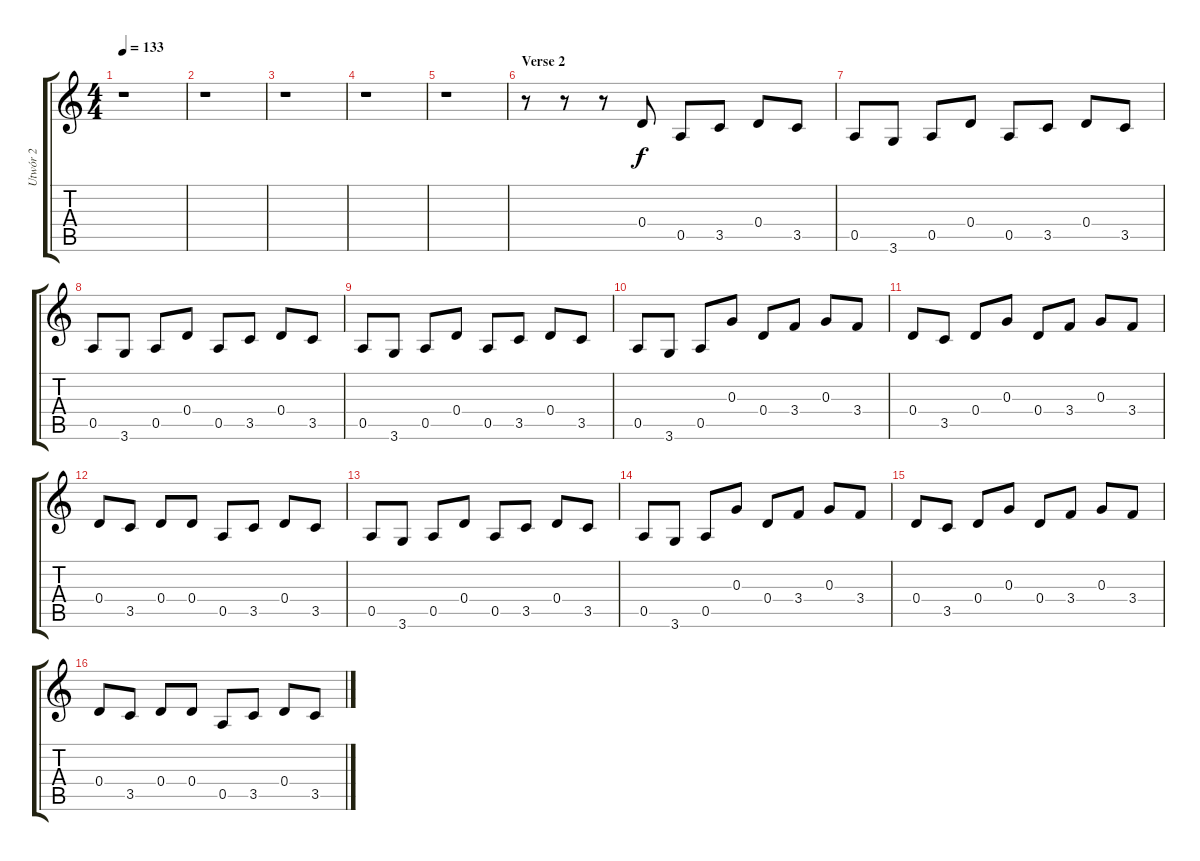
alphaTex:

\track ("Utwór 2" "Utwór 2") {instrument electricguitarmuted}
\staff {score tabs}
\tuning (E4 B3 G3 D3 A2 E2) {hide}
\ts (4 4)
\tempo 133
\clef g2
\ks c
r.1{dy f} |
r.1 |
r.1 |
r.1 |
r.1 |
\section ("" "Verse 2")
r.8 r.8 r.8 0.4.8 0.5.8 3.5.8 0.4.8 3.5.8 |
0.5.8 3.6.8 0.5.8 0.4.8 0.5.8 3.5.8 0.4.8 3.5.8 |
0.5.8 3.6.8 0.5.8 0.4.8 0.5.8 3.5.8 0.4.8 3.5.8 |
0.5.8 3.6.8 0.5.8 0.4.8 0.5.8 3.5.8 0.4.8 3.5.8 |
0.5.8 3.6.8 0.5.8 0.3.8 0.4.8 3.4.8 0.3.8 3.4.8 |
0.4.8 3.5.8 0.4.8 0.3.8 0.4.8 3.4.8 0.3.8 3.4.8 |
0.4.8 3.5.8 0.4.8 0.4.8 0.5.8 3.5.8 0.4.8 3.5.8 |
0.5.8 3.6.8 0.5.8 0.4.8 0.5.8 3.5.8 0.4.8 3.5.8 |
0.5.8 3.6.8 0.5.8 0.3.8 0.4.8 3.4.8 0.3.8 3.4.8 |
0.4.8 3.5.8 0.4.8 0.3.8 0.4.8 3.4.8 0.3.8 3.4.8 |
0.4.8 3.5.8 0.4.8 0.4.8 0.5.8 3.5.8 0.4.8 3.5.8
